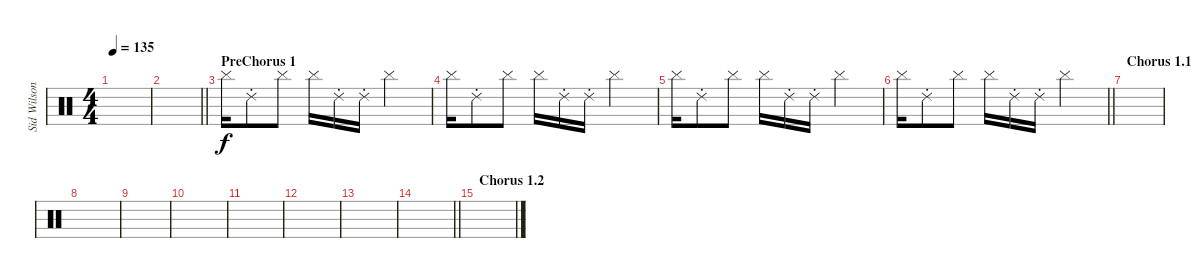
\track ("Sid Wilson" "Sid Wilson") {instrument percussion}
\staff {score}
\articulation defaults
\ts (4 4)
\tempo 135
\clef neutral
\ks c
|
\barLineRight lightlight
|
\section ("" "PreChorus 1")
"Cymbal (hit)".16 "Ride (choke) 2".8 "Cymbal (hit)".8 "Cymbal (hit)".16 "Ride (choke) 2".16 "Ride (choke) 2".16 "Cymbal (hit)".2 |
"Cymbal (hit)".16 "Ride (choke) 2".8 "Cymbal (hit)".8 "Cymbal (hit)".16 "Ride (choke) 2".16 "Ride (choke) 2".16 "Cymbal (hit)".2 |
"Cymbal (hit)".16 "Ride (choke) 2".8 "Cymbal (hit)".8 "Cymbal (hit)".16 "Ride (choke) 2".16 "Ride (choke) 2".16 "Cymbal (hit)".2 |
\barLineRight lightlight "Cymbal (hit)".16 "Ride (choke) 2".8 "Cymbal (hit)".8 "Cymbal (hit)".16 "Ride (choke) 2".16 "Ride (choke) 2".16 "Cymbal (hit)".2
|
\section ("" "Chorus 1.1")
|
|
|
|
|
|
|
\barLineRight lightlight
|
\section ("" "Chorus 1.2")
